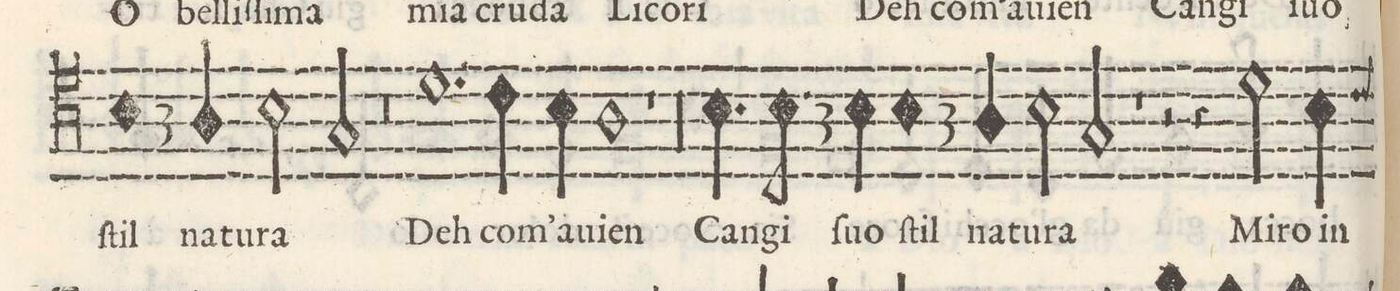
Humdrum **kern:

**kern	**text
*I"Tenore	*
*clefC4	*
*k[]	*
*met(C)	*
*M2/1	*
*col	*
3%2B	ſtil
3A/	na-
*Xcol	*
2B\	-tu-
2G/	-ra
=12-	=12-
0r	.
=13-	=13-
1.d	Deh
4c\	com'-
4B\	-au-
=14-	=14-
1A	-ien
1r	.
=15-	=15-
0r	.
=16-	=16-
0r	.
=17-	=17-
*col	*
3.B\	Can-
6B\	-gi
3B\	ſuo
*Xcol	*
*col	*
3%2B	ſtil
3A/	na-
*Xcol	*
=18-	=18-
2B\	-tu-
2G/	-ra
1r	.
=19-	=19-
2r	.
4r	.
2d\	Mi-
4B\	-ro in
*-	*-
